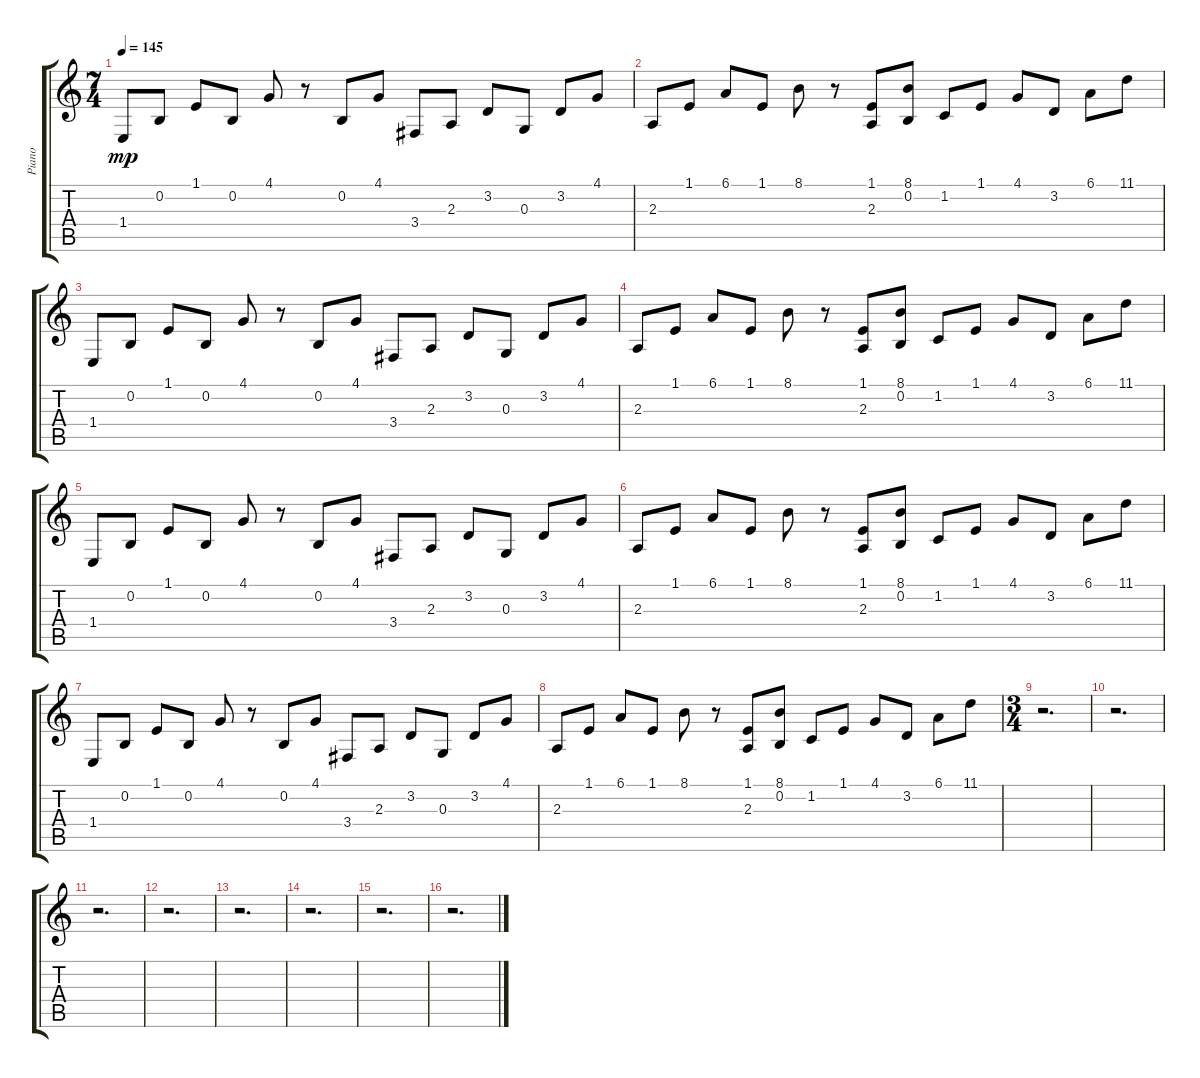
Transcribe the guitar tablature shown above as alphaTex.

\track ("Piano" "Piano") {instrument acousticgrandpiano}
\staff {score tabs}
\tuning (Eb4 B3 G3 Eb3 B2 G2) {hide}
\ts (7 4)
\tempo 145
\clef g2
\ks c
1.4.8{dy mp} 0.2.8 1.1.8 0.2.8 4.1.8 r.8 0.2.8 4.1.8 3.4.8 2.3.8 3.2.8 0.3.8 3.2.8 4.1.8 |
2.3.8 1.1.8 6.1.8 1.1.8 8.1.8 r.8 (1.1 2.3).8 (8.1 0.2).8 1.2.8 1.1.8 4.1.8 3.2.8 6.1.8 11.1.8 |
1.4.8 0.2.8 1.1.8 0.2.8 4.1.8 r.8 0.2.8 4.1.8 3.4.8 2.3.8 3.2.8 0.3.8 3.2.8 4.1.8 |
2.3.8 1.1.8 6.1.8 1.1.8 8.1.8 r.8 (1.1 2.3).8 (8.1 0.2).8 1.2.8 1.1.8 4.1.8 3.2.8 6.1.8 11.1.8 |
1.4.8 0.2.8 1.1.8 0.2.8 4.1.8 r.8 0.2.8 4.1.8 3.4.8 2.3.8 3.2.8 0.3.8 3.2.8 4.1.8 |
2.3.8 1.1.8 6.1.8 1.1.8 8.1.8 r.8 (1.1 2.3).8 (8.1 0.2).8 1.2.8 1.1.8 4.1.8 3.2.8 6.1.8 11.1.8 |
1.4.8 0.2.8 1.1.8 0.2.8 4.1.8 r.8 0.2.8 4.1.8 3.4.8 2.3.8 3.2.8 0.3.8 3.2.8 4.1.8 |
2.3.8 1.1.8 6.1.8 1.1.8 8.1.8 r.8 (1.1 2.3).8 (8.1 0.2).8 1.2.8 1.1.8 4.1.8 3.2.8 6.1.8 11.1.8 |
\ts (3 4)
r.2{d} |
r.2{d} |
r.2{d} |
r.2{d} |
r.2{d} |
r.2{d} |
r.2{d} |
r.2{d}
